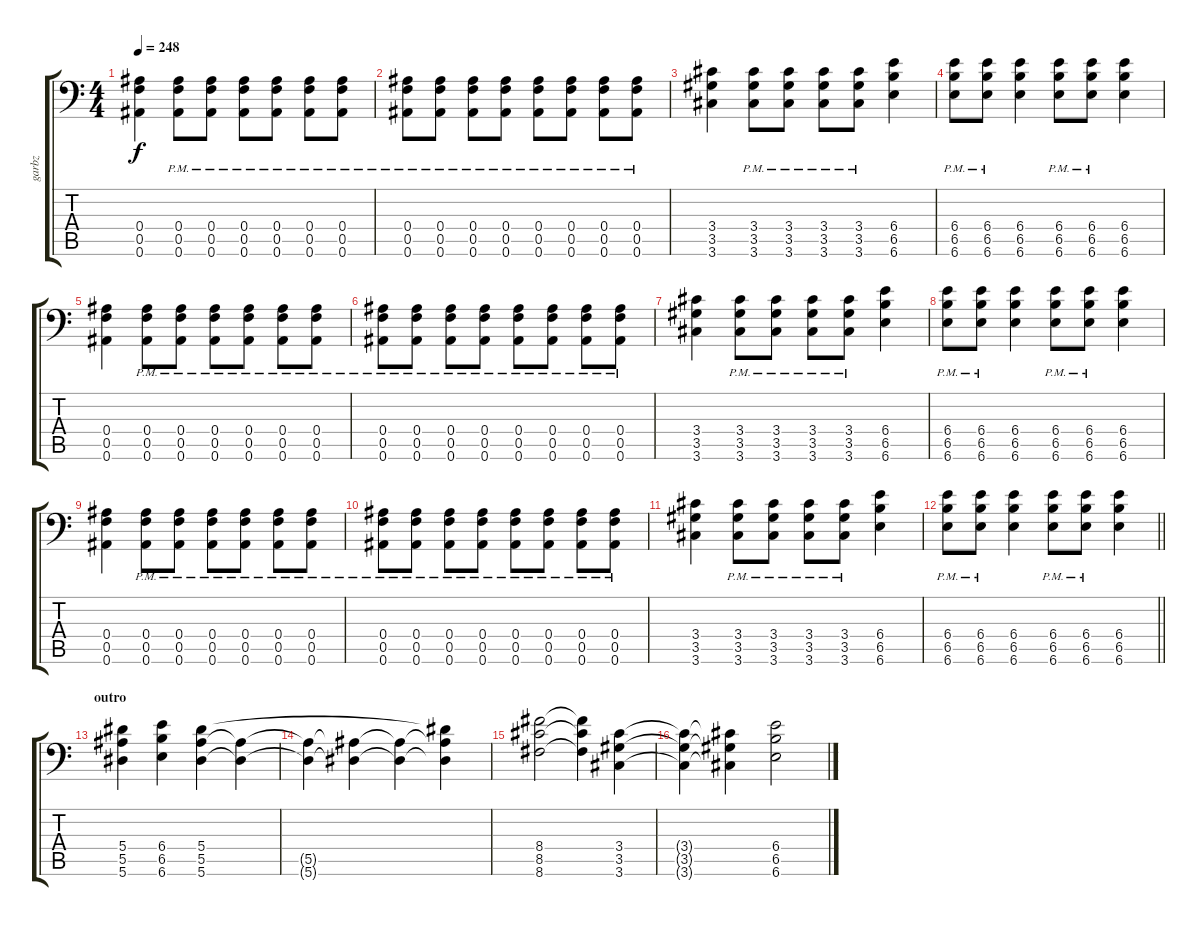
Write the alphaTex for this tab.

\track ("garbz" "garbz") {instrument distortionguitar}
\staff {score tabs}
\tuning (C4 G3 Eb3 Bb2 F2 Bb1) {hide}
\ts (4 4)
\tempo 248
\clef f4
\ks c
(0.4 0.5 0.6).4{dy f} (0.4{pm} 0.5{pm} 0.6{pm}).8 (0.4{pm} 0.5{pm} 0.6{pm}).8 (0.4{pm} 0.5{pm} 0.6{pm}).8 (0.4{pm} 0.5{pm} 0.6{pm}).8 (0.4{pm} 0.5{pm} 0.6{pm}).8 (0.4{pm} 0.5{pm} 0.6{pm}).8 |
(0.4{pm} 0.5{pm} 0.6{pm}).8 (0.4{pm} 0.5{pm} 0.6{pm}).8 (0.4{pm} 0.5{pm} 0.6{pm}).8 (0.4{pm} 0.5{pm} 0.6{pm}).8 (0.4{pm} 0.5{pm} 0.6{pm}).8 (0.4{pm} 0.5{pm} 0.6{pm}).8 (0.4{pm} 0.5{pm} 0.6{pm}).8 (0.4{pm} 0.5{pm} 0.6{pm}).8 |
(3.4 3.5 3.6).4 (3.4{pm} 3.5{pm} 3.6{pm}).8 (3.4{pm} 3.5{pm} 3.6{pm}).8 (3.4{pm} 3.5{pm} 3.6{pm}).8 (3.4{pm} 3.5{pm} 3.6{pm}).8 (6.4 6.5 6.6).4 |
(6.4{pm} 6.5{pm} 6.6{pm}).8 (6.4{pm} 6.5{pm} 6.6{pm}).8 (6.4 6.5 6.6).4 (6.4{pm} 6.5{pm} 6.6{pm}).8 (6.4{pm} 6.5{pm} 6.6{pm}).8 (6.4 6.5 6.6).4 |
(0.4 0.5 0.6).4 (0.4{pm} 0.5{pm} 0.6{pm}).8 (0.4{pm} 0.5{pm} 0.6{pm}).8 (0.4{pm} 0.5{pm} 0.6{pm}).8 (0.4{pm} 0.5{pm} 0.6{pm}).8 (0.4{pm} 0.5{pm} 0.6{pm}).8 (0.4{pm} 0.5{pm} 0.6{pm}).8 |
(0.4{pm} 0.5{pm} 0.6{pm}).8 (0.4{pm} 0.5{pm} 0.6{pm}).8 (0.4{pm} 0.5{pm} 0.6{pm}).8 (0.4{pm} 0.5{pm} 0.6{pm}).8 (0.4{pm} 0.5{pm} 0.6{pm}).8 (0.4{pm} 0.5{pm} 0.6{pm}).8 (0.4{pm} 0.5{pm} 0.6{pm}).8 (0.4{pm} 0.5{pm} 0.6{pm}).8 |
(3.4 3.5 3.6).4 (3.4{pm} 3.5{pm} 3.6{pm}).8 (3.4{pm} 3.5{pm} 3.6{pm}).8 (3.4{pm} 3.5{pm} 3.6{pm}).8 (3.4{pm} 3.5{pm} 3.6{pm}).8 (6.4 6.5 6.6).4 |
(6.4{pm} 6.5{pm} 6.6{pm}).8 (6.4{pm} 6.5{pm} 6.6{pm}).8 (6.4 6.5 6.6).4 (6.4{pm} 6.5{pm} 6.6{pm}).8 (6.4{pm} 6.5{pm} 6.6{pm}).8 (6.4 6.5 6.6).4 |
(0.4 0.5 0.6).4 (0.4{pm} 0.5{pm} 0.6{pm}).8 (0.4{pm} 0.5{pm} 0.6{pm}).8 (0.4{pm} 0.5{pm} 0.6{pm}).8 (0.4{pm} 0.5{pm} 0.6{pm}).8 (0.4{pm} 0.5{pm} 0.6{pm}).8 (0.4{pm} 0.5{pm} 0.6{pm}).8 |
(0.4{pm} 0.5{pm} 0.6{pm}).8 (0.4{pm} 0.5{pm} 0.6{pm}).8 (0.4{pm} 0.5{pm} 0.6{pm}).8 (0.4{pm} 0.5{pm} 0.6{pm}).8 (0.4{pm} 0.5{pm} 0.6{pm}).8 (0.4{pm} 0.5{pm} 0.6{pm}).8 (0.4{pm} 0.5{pm} 0.6{pm}).8 (0.4{pm} 0.5{pm} 0.6{pm}).8 |
(3.4 3.5 3.6).4 (3.4{pm} 3.5{pm} 3.6{pm}).8 (3.4{pm} 3.5{pm} 3.6{pm}).8 (3.4{pm} 3.5{pm} 3.6{pm}).8 (3.4{pm} 3.5{pm} 3.6{pm}).8 (6.4 6.5 6.6).4 |
\barLineRight lightlight
(6.4{pm} 6.5{pm} 6.6{pm}).8 (6.4{pm} 6.5{pm} 6.6{pm}).8 (6.4 6.5 6.6).4 (6.4{pm} 6.5{pm} 6.6{pm}).8 (6.4{pm} 6.5{pm} 6.6{pm}).8 (6.4 6.5 6.6).4 |
\section ("" "outro")
(5.4 5.5 5.6).4 (6.4 6.5 6.6).4 (5.4 5.5 5.6).4 (5.5{t} 5.6{t}).4 |
(5.5{t} 5.6{t}).4 (5.5{t} 5.6{t}).4 (5.5{t} 5.6{t}).4 (5.4{t} 5.5{t} 5.6{t}).4 |
(8.4 8.5 8.6).2 (8.4{t} 8.5{t} 8.6{t}).4 (3.4 3.5 3.6).4 |
(3.4{t} 3.5{t} 3.6{t}).4 (3.4{t} 3.5{t} 3.6{t}).4 (6.4 6.5 6.6).2
